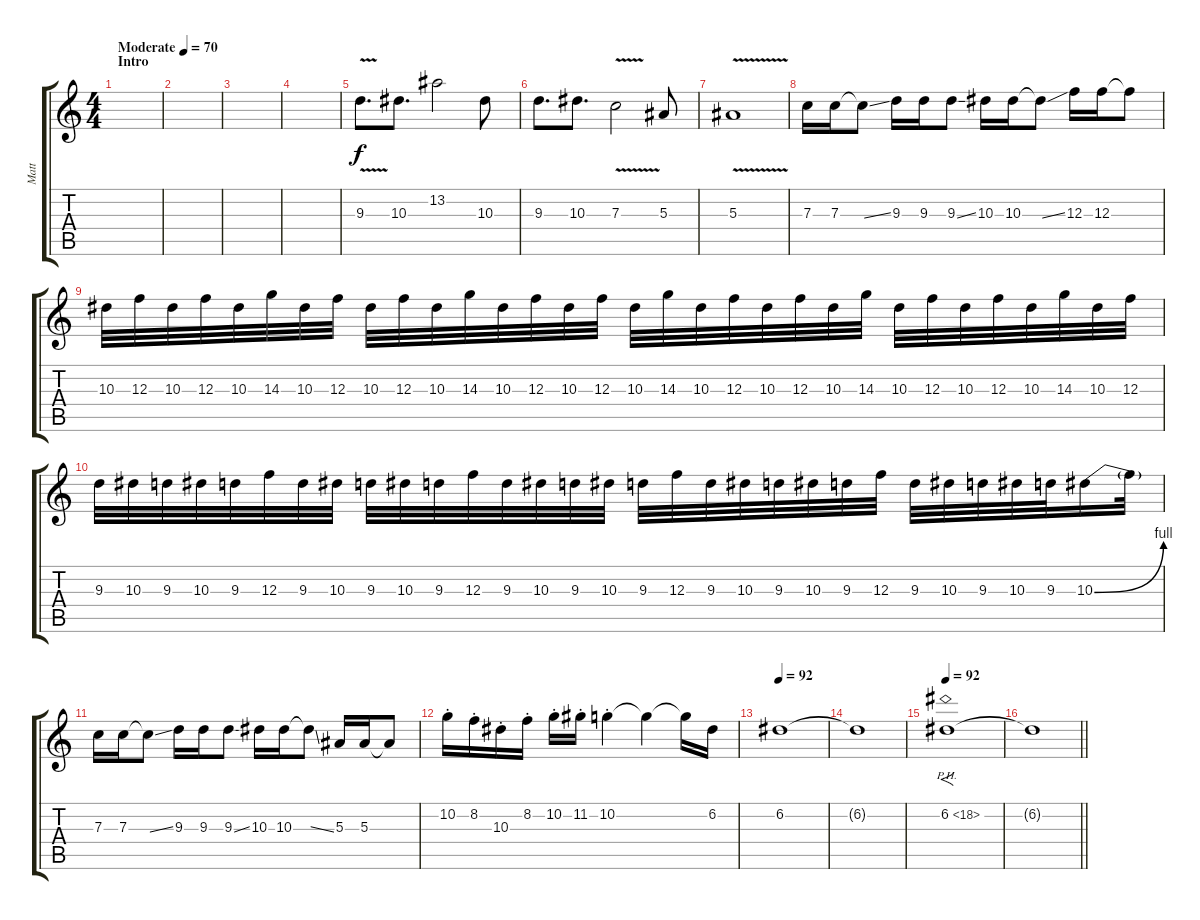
\track ("Matt" "Matt") {instrument distortionguitar}
\staff {score tabs}
\tuning (D4 A3 F3 C3 G2 C2) {hide}
\ts (4 4)
\section ("" "Intro")
\tempo (70 "Moderate")
\clef g2
\ks c
|
|
|
|
9.3{v}.8{d} 10.3.8{d} 13.2.2 10.3.8 |
9.3.8{d} 10.3.8{d} 7.3{v}.2 5.3.8 |
5.3{v}.1 |
7.3.16 7.3.16 7.3{ss t}.8 9.3.16 9.3.16 9.3{ss}.8 10.3.16 10.3.16 10.3{ss t}.8 12.3.16 12.3.16 12.3{t}.8 |
10.3.32 12.3.32 10.3.32 12.3.32 10.3.32 14.3.32 10.3.32 12.3.32 10.3.32 12.3.32 10.3.32 14.3.32 10.3.32 12.3.32 10.3.32 12.3.32 10.3.32 14.3.32 10.3.32 12.3.32 10.3.32 12.3.32 10.3.32 14.3.32 10.3.32 12.3.32 10.3.32 12.3.32 10.3.32 14.3.32 10.3.32 12.3.32 |
9.3.32 10.3.32 9.3.32 10.3.32 9.3.32 12.3.32 9.3.32 10.3.32 9.3.32 10.3.32 9.3.32 12.3.32 9.3.32 10.3.32 9.3.32 10.3.32 9.3.32 12.3.32 9.3.32 10.3.32 9.3.32 10.3.32 9.3.32 12.3.32 9.3.32 10.3.32 9.3.32 10.3.32 9.3.32 10.3{be (bend 0 0 60 4)}.16 10.3{t}.32 |
7.3.16 7.3.16 7.3{ss t}.8 9.3.16 9.3.16 9.3{ss}.8 10.3.16 10.3.16 10.3{ss t}.8 5.3.16 5.3.16 5.3{t}.8 |
10.2{st}.16 8.2{st}.16 10.3{st}.16 8.2{st}.16 10.2{st}.16 11.2{st}.16 10.2{st}.4 10.2{t}.4 10.2{t}.16 6.2.16 |
\tempo 92
6.2.1 |
6.2{t}.1 |
\tempo 92
6.2{ph 12}.1{f} |
\barLineRight lightlight
6.2{t}.1
